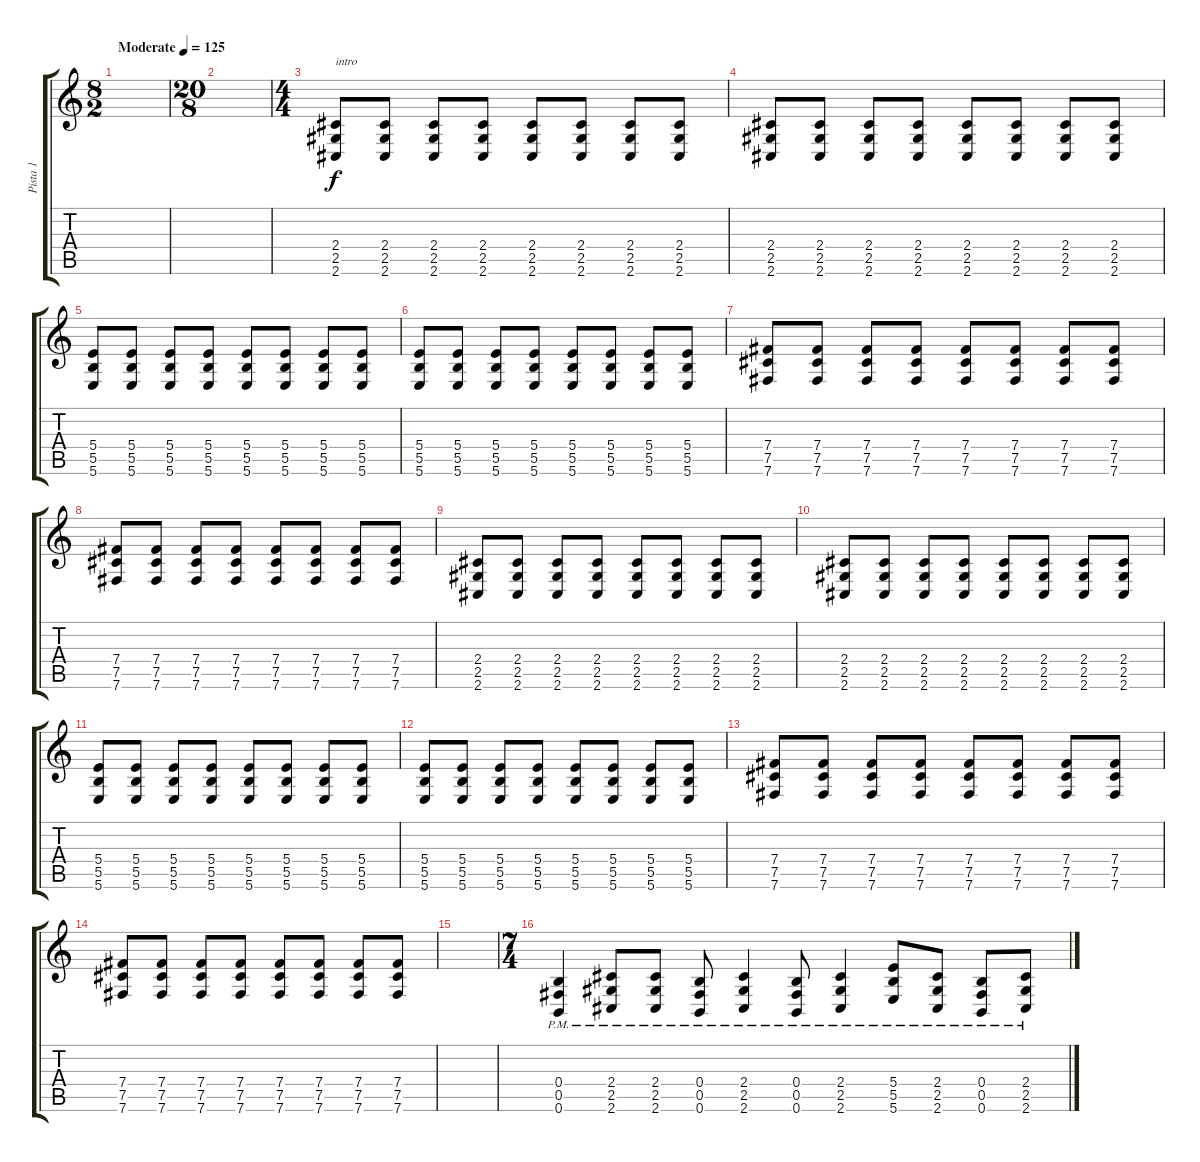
\track ("Pista 1" "Pista 1") {instrument distortionguitar}
\staff {score tabs}
\tuning (Db4 Ab3 E3 B2 Gb2 B1) {hide}
\ts (8 2)
\tempo (125 "Moderate")
\clef g2
\ks c
|
\ts (20 8)
|
\ts (4 4)
(2.4 2.5 2.6).8{txt "intro"} (2.4 2.5 2.6).8 (2.4 2.5 2.6).8 (2.4 2.5 2.6).8 (2.4 2.5 2.6).8 (2.4 2.5 2.6).8 (2.4 2.5 2.6).8 (2.4 2.5 2.6).8 |
(2.4 2.5 2.6).8 (2.4 2.5 2.6).8 (2.4 2.5 2.6).8 (2.4 2.5 2.6).8 (2.4 2.5 2.6).8 (2.4 2.5 2.6).8 (2.4 2.5 2.6).8 (2.4 2.5 2.6).8 |
(5.4 5.5 5.6).8 (5.4 5.5 5.6).8 (5.4 5.5 5.6).8 (5.4 5.5 5.6).8 (5.4 5.5 5.6).8 (5.4 5.5 5.6).8 (5.4 5.5 5.6).8 (5.4 5.5 5.6).8 |
(5.4 5.5 5.6).8 (5.4 5.5 5.6).8 (5.4 5.5 5.6).8 (5.4 5.5 5.6).8 (5.4 5.5 5.6).8 (5.4 5.5 5.6).8 (5.4 5.5 5.6).8 (5.4 5.5 5.6).8 |
(7.4 7.5 7.6).8 (7.4 7.5 7.6).8 (7.4 7.5 7.6).8 (7.4 7.5 7.6).8 (7.4 7.5 7.6).8 (7.4 7.5 7.6).8 (7.4 7.5 7.6).8 (7.4 7.5 7.6).8 |
(7.4 7.5 7.6).8 (7.4 7.5 7.6).8 (7.4 7.5 7.6).8 (7.4 7.5 7.6).8 (7.4 7.5 7.6).8 (7.4 7.5 7.6).8 (7.4 7.5 7.6).8 (7.4 7.5 7.6).8 |
(2.4 2.5 2.6).8 (2.4 2.5 2.6).8 (2.4 2.5 2.6).8 (2.4 2.5 2.6).8 (2.4 2.5 2.6).8 (2.4 2.5 2.6).8 (2.4 2.5 2.6).8 (2.4 2.5 2.6).8 |
(2.4 2.5 2.6).8 (2.4 2.5 2.6).8 (2.4 2.5 2.6).8 (2.4 2.5 2.6).8 (2.4 2.5 2.6).8 (2.4 2.5 2.6).8 (2.4 2.5 2.6).8 (2.4 2.5 2.6).8 |
(5.4 5.5 5.6).8 (5.4 5.5 5.6).8 (5.4 5.5 5.6).8 (5.4 5.5 5.6).8 (5.4 5.5 5.6).8 (5.4 5.5 5.6).8 (5.4 5.5 5.6).8 (5.4 5.5 5.6).8 |
(5.4 5.5 5.6).8 (5.4 5.5 5.6).8 (5.4 5.5 5.6).8 (5.4 5.5 5.6).8 (5.4 5.5 5.6).8 (5.4 5.5 5.6).8 (5.4 5.5 5.6).8 (5.4 5.5 5.6).8 |
(7.4 7.5 7.6).8 (7.4 7.5 7.6).8 (7.4 7.5 7.6).8 (7.4 7.5 7.6).8 (7.4 7.5 7.6).8 (7.4 7.5 7.6).8 (7.4 7.5 7.6).8 (7.4 7.5 7.6).8 |
(7.4 7.5 7.6).8 (7.4 7.5 7.6).8 (7.4 7.5 7.6).8 (7.4 7.5 7.6).8 (7.4 7.5 7.6).8 (7.4 7.5 7.6).8 (7.4 7.5 7.6).8 (7.4 7.5 7.6).8 |
|
\ts (7 4)
(0.4{pm} 0.5{pm} 0.6{pm}).4 (2.4{pm} 2.5{pm} 2.6{pm}).8 (2.4{pm} 2.5{pm} 2.6{pm}).8 (0.4{pm} 0.5{pm} 0.6{pm}).8 (2.4{pm} 2.5{pm} 2.6{pm}).4 (0.4{pm} 0.5{pm} 0.6{pm}).8 (2.4{pm} 2.5{pm} 2.6{pm}).4 (5.4{pm} 5.5{pm} 5.6{pm}).8 (2.4{pm} 2.5{pm} 2.6{pm}).8 (0.4{pm} 0.5{pm} 0.6{pm}).8 (2.4{pm} 2.5{pm} 2.6{pm}).8
